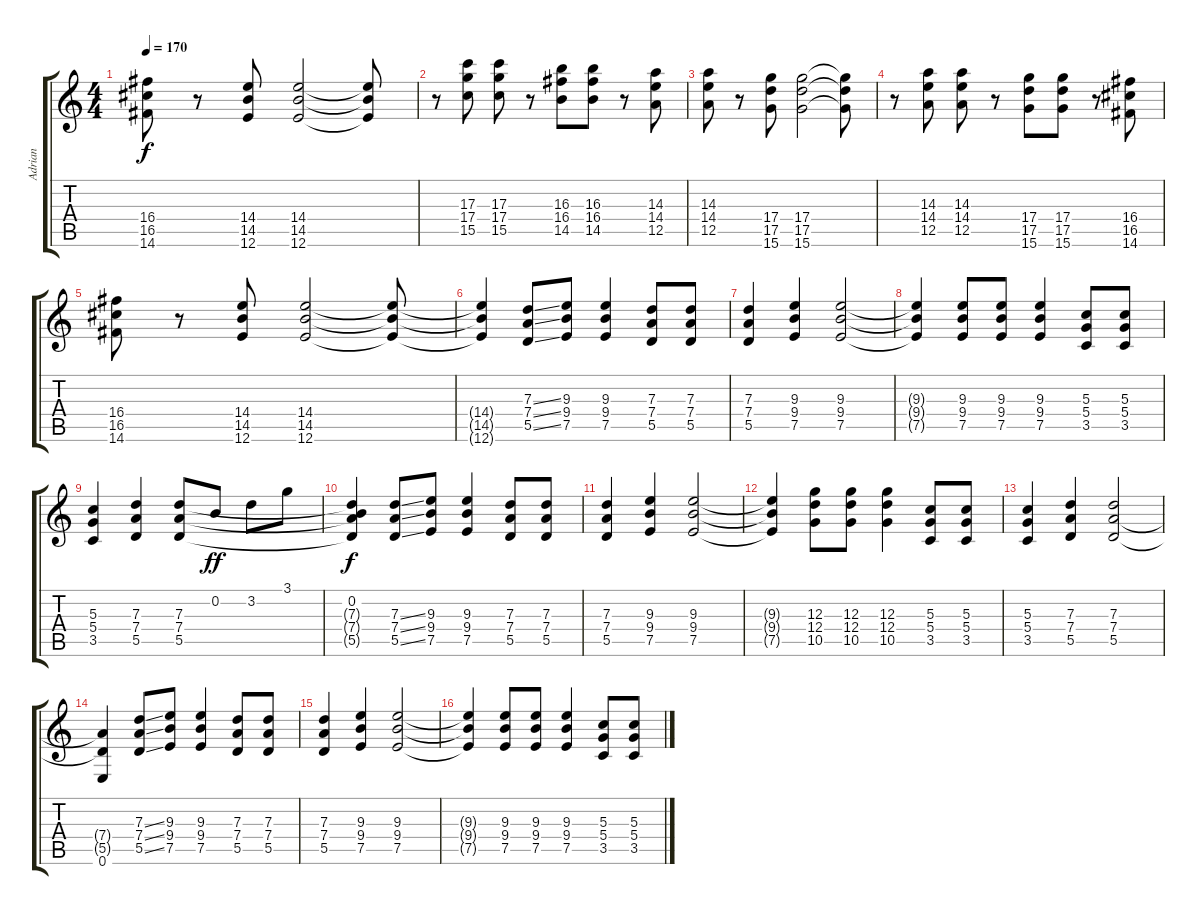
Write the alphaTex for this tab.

\track ("Adrian" "Adrian") {instrument distortionguitar}
\staff {score tabs}
\tuning (E4 B3 G3 D3 A2 E2) {hide}
\ts (4 4)
\tempo 170
\clef g2
\ks c
(16.4 16.5 14.6).8{dy f} r.8 (14.4 14.5 12.6).8 (14.4 14.5 12.6).2 (14.4{t} 14.5{t} 12.6{t}).8 |
r.8 (17.3 17.4 15.5).8 (17.3 17.4 15.5).8 r.8 (16.3 16.4 14.5).8 (16.3 16.4 14.5).8 r.8 (14.3 14.4 12.5).8 |
(14.3 14.4 12.5).8 r.8 (17.4 17.5 15.6).8 (17.4 17.5 15.6).2 (17.4{t} 17.5{t} 15.6{t}).8 |
r.8 (14.3 14.4 12.5).8 (14.3 14.4 12.5).8 r.8 (17.4 17.5 15.6).8 (17.4 17.5 15.6).8 r.8 (16.4 16.5 14.6).8 |
(16.4 16.5 14.6).8 r.8 (14.4 14.5 12.6).8 (14.4 14.5 12.6).2 (14.4{t} 14.5{t} 12.6{t}).8 |
(14.4{t} 14.5{t} 12.6{t}).4 (7.3{ss} 7.4{ss} 5.5{ss}).8 (9.3 9.4 7.5).8 (9.3 9.4 7.5).4 (7.3 7.4 5.5).8 (7.3 7.4 5.5).8 |
(7.3 7.4 5.5).4 (9.3 9.4 7.5).4 (9.3 9.4 7.5).2 |
(9.3{t} 9.4{t} 7.5{t}).4 (9.3 9.4 7.5).8 (9.3 9.4 7.5).8 (9.3 9.4 7.5).4 (5.3 5.4 3.5).8 (5.3 5.4 3.5).8 |
(5.3 5.4 3.5).4 (7.3 7.4 5.5).4 (7.3 7.4 5.5).8 0.2.8{dy ff} 3.2.8 3.1.8 |
(0.2 7.3{t} 7.4{t} 5.5{t}).4{dy f} (7.3{ss} 7.4{ss} 5.5{ss}).8 (9.3 9.4 7.5).8 (9.3 9.4 7.5).4 (7.3 7.4 5.5).8 (7.3 7.4 5.5).8 |
(7.3 7.4 5.5).4 (9.3 9.4 7.5).4 (9.3 9.4 7.5).2 |
(9.3{t} 9.4{t} 7.5{t}).4 (12.3 12.4 10.5).8 (12.3 12.4 10.5).8 (12.3 12.4 10.5).4 (5.3 5.4 3.5).8 (5.3 5.4 3.5).8 |
(5.3 5.4 3.5).4 (7.3 7.4 5.5).4 (7.3 7.4 5.5).2 |
(7.4{t} 5.5{t} 0.6).4 (7.3{ss} 7.4{ss} 5.5{ss}).8 (9.3 9.4 7.5).8 (9.3 9.4 7.5).4 (7.3 7.4 5.5).8 (7.3 7.4 5.5).8 |
(7.3 7.4 5.5).4 (9.3 9.4 7.5).4 (9.3 9.4 7.5).2 |
(9.3{t} 9.4{t} 7.5{t}).4 (9.3 9.4 7.5).8 (9.3 9.4 7.5).8 (9.3 9.4 7.5).4 (5.3 5.4 3.5).8 (5.3 5.4 3.5).8
